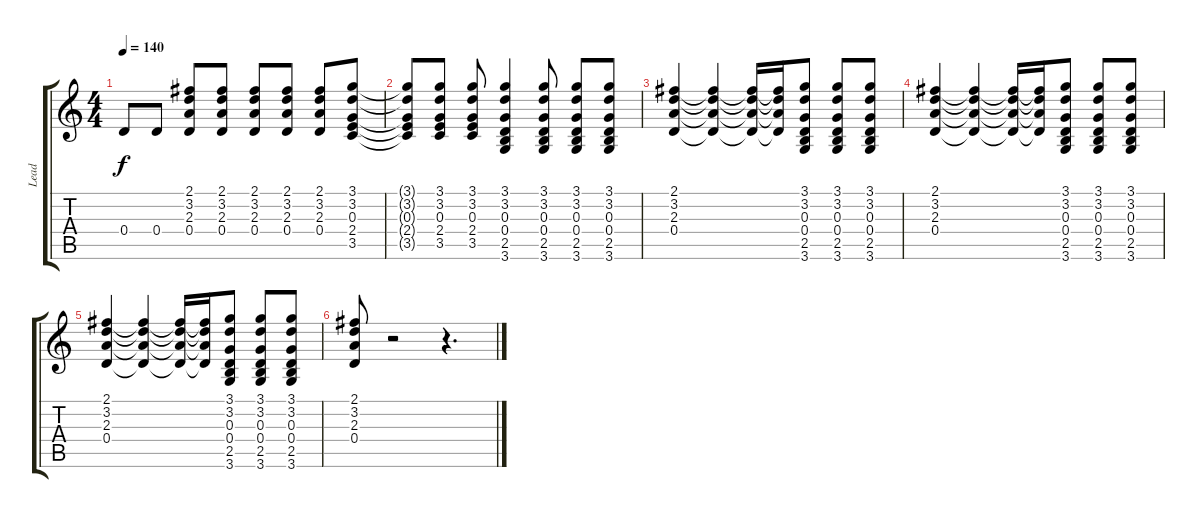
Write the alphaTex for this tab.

\track ("Lead" "Lead") {instrument overdrivenguitar}
\staff {score tabs}
\tuning (E4 B3 G3 D3 A2 E2) {hide}
\ts (4 4)
\tempo 140
\clef g2
\ks c
0.4{t}.8{dy f} 0.4.8 (2.1 3.2 2.3 0.4).8 (2.1 3.2 2.3 0.4).8 (2.1 3.2 2.3 0.4).8 (2.1 3.2 2.3 0.4).8 (2.1 3.2 2.3 0.4).8 (3.1 3.2 0.3 2.4 3.5).8 |
(3.1{t} 3.2{t} 0.3{t} 2.4{t} 3.5{t}).8 (3.1 3.2 0.3 2.4 3.5).8 (3.1 3.2 0.3 2.4 3.5).8 (3.1 3.2 0.3 0.4 2.5 3.6).4 (3.1 3.2 0.3 0.4 2.5 3.6).8 (3.1 3.2 0.3 0.4 2.5 3.6).8 (3.1 3.2 0.3 0.4 2.5 3.6).8 |
(2.1 3.2 2.3 0.4).4 (2.1{t} 3.2{t} 2.3{t} 0.4{t}).4 (2.1{t} 3.2{t} 2.3{t} 0.4{t}).16 (2.1{t} 3.2{t} 2.3{t} 0.4{t}).16 (3.1 3.2 0.3 0.4 2.5 3.6).8 (3.1 3.2 0.3 0.4 2.5 3.6).8 (3.1 3.2 0.3 0.4 2.5 3.6).8 |
(2.1 3.2 2.3 0.4).4 (2.1{t} 3.2{t} 2.3{t} 0.4{t}).4 (2.1{t} 3.2{t} 2.3{t} 0.4{t}).16 (2.1{t} 3.2{t} 2.3{t} 0.4{t}).16 (3.1 3.2 0.3 0.4 2.5 3.6).8 (3.1 3.2 0.3 0.4 2.5 3.6).8 (3.1 3.2 0.3 0.4 2.5 3.6).8 |
(2.1 3.2 2.3 0.4).4 (2.1{t} 3.2{t} 2.3{t} 0.4{t}).4 (2.1{t} 3.2{t} 2.3{t} 0.4{t}).16 (2.1{t} 3.2{t} 2.3{t} 0.4{t}).16 (3.1 3.2 0.3 0.4 2.5 3.6).8 (3.1 3.2 0.3 0.4 2.5 3.6).8 (3.1 3.2 0.3 0.4 2.5 3.6).8 |
(2.1 3.2 2.3 0.4).8 r.2 r.4{d}
